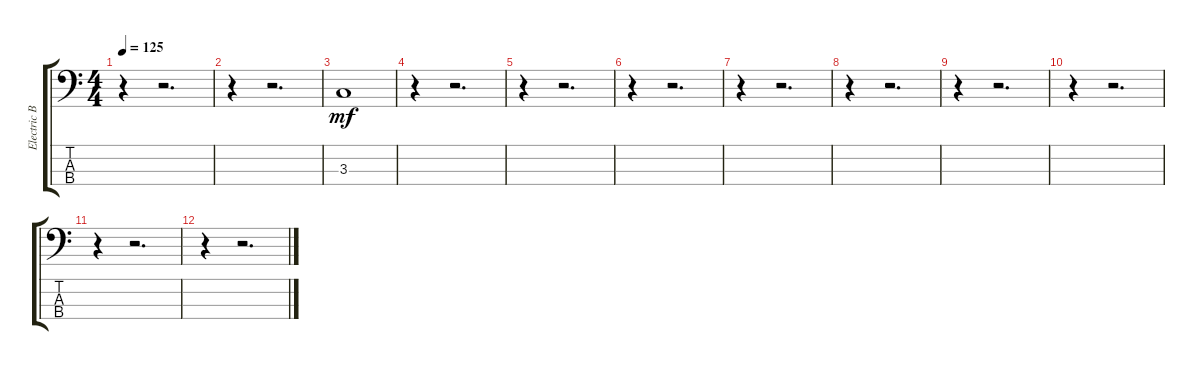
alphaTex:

\track ("Electric Bass" "Electric B") {instrument electricbassfinger}
\staff {score tabs}
\tuning (G2 D2 A1 E1) {hide}
\ts (4 4)
\tempo 125
\clef f4
\ks c
r.4{dy mf} r.2{d} |
r.4 r.2{d} |
3.3.1 |
r.4 r.2{d} |
r.4 r.2{d} |
r.4 r.2{d} |
r.4 r.2{d} |
r.4 r.2{d} |
r.4 r.2{d} |
r.4 r.2{d} |
r.4 r.2{d} |
r.4 r.2{d}
